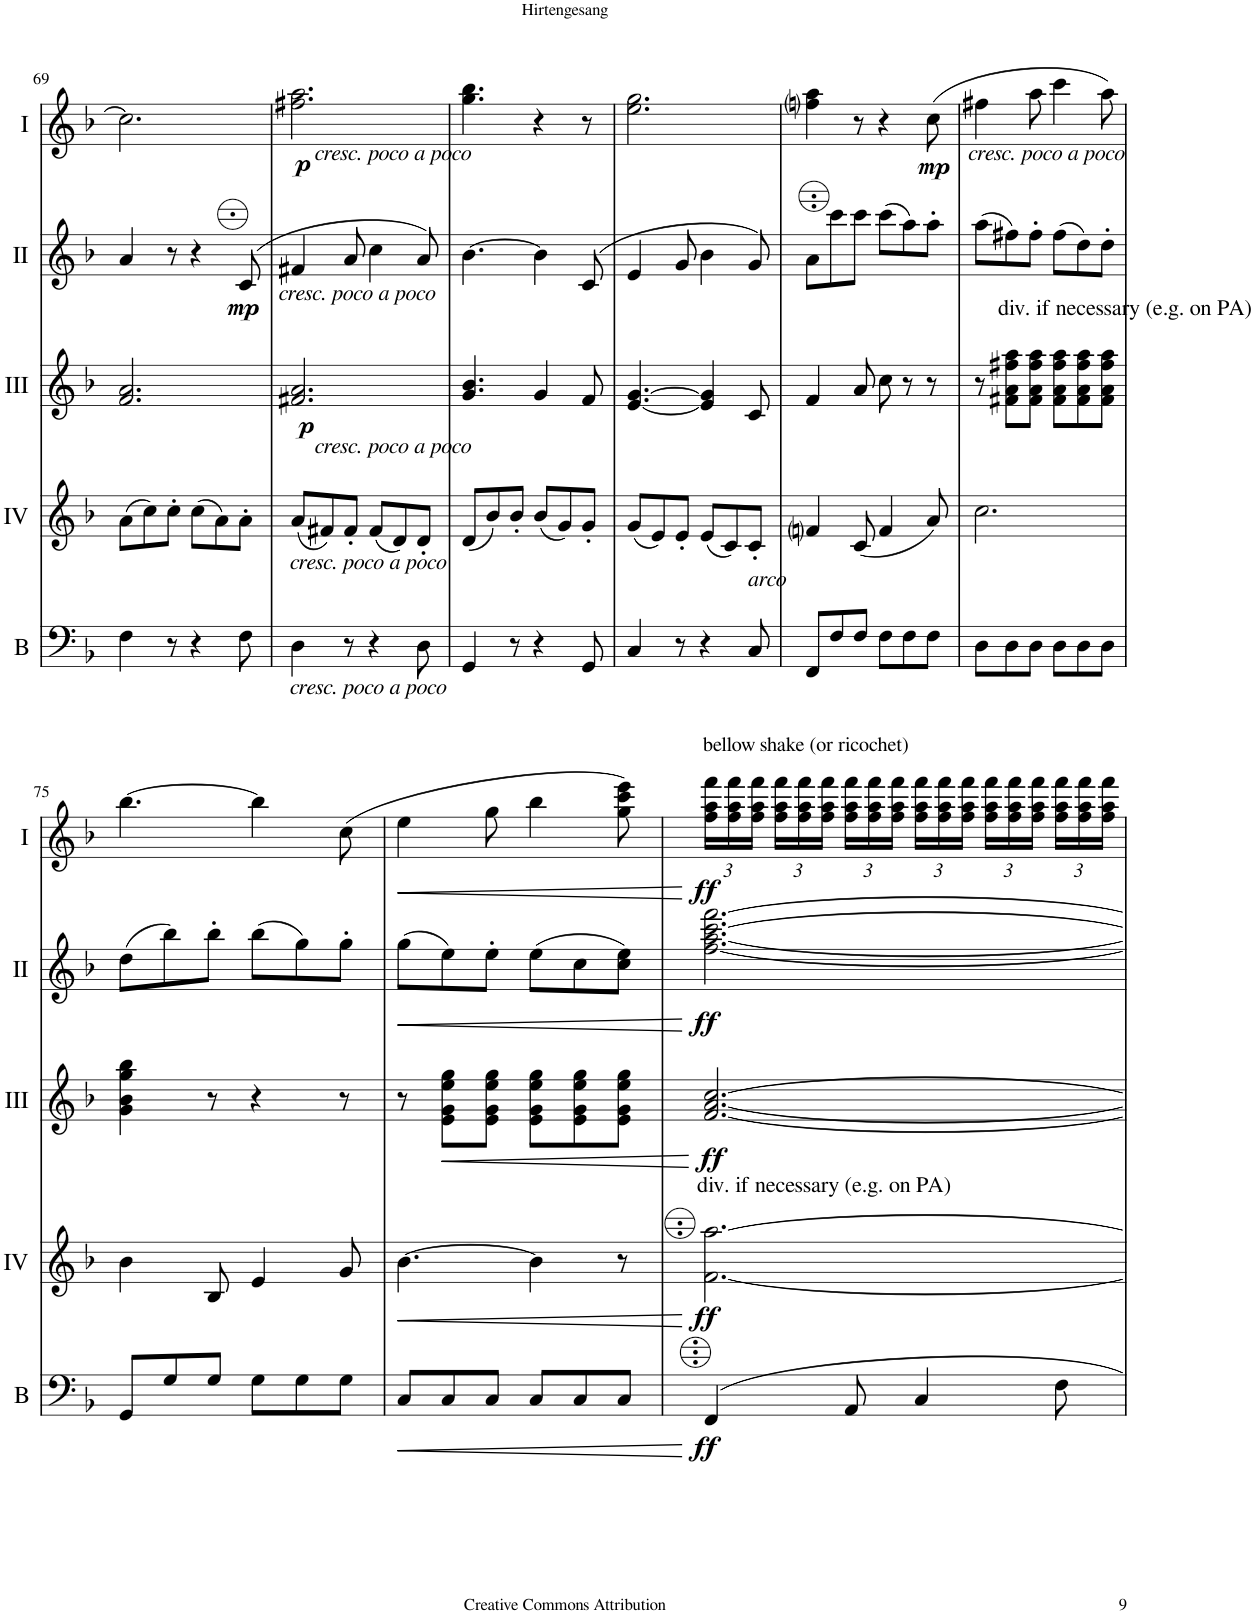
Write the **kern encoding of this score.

**kern	**dynam	**kern	**dynam	**kern	**dynam	**kern	**dynam	**kern	**dynam
*part5	*part5	*part4	*part4	*part3	*part3	*part2	*part2	*part1	*part1
*staff5	*staff5	*staff4	*staff4	*staff3	*staff3	*staff2	*staff2	*staff1	*staff1
*I"Bass	*	*I"Acc. 4	*	*I"Acc. 3	*	*I"Acc. 2	*	*I"Acc. 1	*
*I'B	*	*	*	*	*	*	*	*	*
!!LO:PB:g=z
*clefF4	*	*clefG2	*	*clefG2	*	*clefG2	*	*clefG2	*
*Trd7c12	*	*Trd7c12	*	*Trd7c12	*	*	*	*	*
*k[b-]	*	*k[b-]	*	*k[b-]	*	*k[b-]	*	*k[b-]	*
*M6/8	*	*M6/8	*	*M6/8	*	*M6/8	*	*M6/8	*
=69	=69	=69	=69	=69	=69	=69	=69	=69	=69
4F\	.	(8a\L	.	2.f/ 2.a/	.	4A/	.	2.cc\]	.
.	.	8cc\)	.	.	.	.	.	.	.
8r	.	8cc'\J	.	.	.	8r	.	.	.
4r	.	(8cc\L	.	.	.	4r	.	.	.
.	.	8a\)	.	.	.	.	.	.	.
!	!	!	!	!	!	!	!LO:DY:b	!	!
8F\	.	8a'\J	.	.	.	(8c/	mp	.	.
=70	=70	=70	=70	=70	=70	=70	=70	=70	=70
!	!	!	!	!	!	!	!	!LO:TX:b:i:t=cresc. poco a poco	!
!	!	!	!	!	!	!LO:TX:b:i:t=cresc. poco a poco	!	!	!
!	!	!	!	!LO:TX:b:i:t=cresc. poco a poco	!	!	!	!	!
!	!	!LO:TX:b:i:t=cresc. poco a poco	!	!	!	!	!	!	!
!LO:TX:b:i:t=cresc. poco a poco	!	!	!	!	!	!	!	!	!
!	!	!	!	!	!LO:DY:b	!	!	!	!LO:DY:b
4D\	.	(8a/L	.	2.f#X/ 2.a/	p	4f#X/	.	2.ff#X\ 2.aa\	p
.	.	8f#X/)	.	.	.	.	.	.	.
8r	.	8f#'/J	.	.	.	8a/	.	.	.
4r	.	(8f#/L	.	.	.	4cc\	.	.	.
.	.	8d/)	.	.	.	.	.	.	.
8D\	.	8d'/J	.	.	.	8a/)	.	.	.
=71	=71	=71	=71	=71	=71	=71	=71	=71	=71
4GG/	.	(8d/L	.	4.g/ 4.b-/	.	[4.b-\	.	4.gg\ 4.bb-\	.
.	.	8b-/)	.	.	.	.	.	.	.
8r	.	8b-'/J	.	.	.	.	.	.	.
4r	.	(8b-/L	.	4g/	.	4b-\]	.	4r	.
.	.	8g/)	.	.	.	.	.	.	.
8GG/	.	8g'/J	.	8f/	.	(8c/	.	8r	.
=72	=72	=72	=72	=72	=72	=72	=72	=72	=72
4C/	.	(8g/L	.	[4.e/ [4.g/	.	4e/	.	2.ee\ 2.gg\	.
.	.	8e/)	.	.	.	.	.	.	.
8r	.	8e'/J	.	.	.	8g/	.	.	.
4r	.	(8e/L	.	4e/] 4g/]	.	4b-\	.	.	.
.	.	8c/)	.	.	.	.	.	.	.
!LO:TX:a:i:t=arco	!	!	!	!	!	!	!	!	!
8C/	.	8c'/J	.	8c/	.	8g/)	.	.	.
=73	=73	=73	=73	=73	=73	=73	=73	=73	=73
8FF/L	.	4fni/	.	4f/	.	8a\L	.	4ffni\ 4aa\	.
8F/	.	.	.	.	.	8ccc\	.	.	.
8F/J	.	(8c/	.	8a/	.	8ccc\J	.	8r	.
8F\L	.	4f/	.	8cc\	.	(8ccc\L	.	4r	.
8F\	.	.	.	8r	.	8aa\)	.	.	.
!	!	!	!	!	!	!	!	!	!LO:DY:b
8F\J	.	8a/)	.	8r	.	8aa'\J	.	(8cc\	mp
=74	=74	=74	=74	=74	=74	=74	=74	=74	=74
!	!	!	!	!	!	!	!	!LO:TX:b:i:t=cresc. poco a poco	!
8D\L	.	2.cc\	.	8r	.	(8aa\L	.	4ff#X\	.
!	!	!	!	!LO:TX:a:t=div. if necessary (e.g. on PA)	!	!	!	!	!
8D\	.	.	.	8f#X\ 8a\ 8ff#X\ 8aa\L	.	8ff#X\)	.	.	.
8D\J	.	.	.	8f#\ 8a\ 8ff#\ 8aa\J	.	8ff#'\J	.	8aa\	.
8D\L	.	.	.	8f#\ 8a\ 8ff#\ 8aa\L	.	(8ff#\L	.	4ccc\	.
8D\	.	.	.	8f#\ 8a\ 8ff#\ 8aa\	.	8dd\)	.	.	.
8D\J	.	.	.	8f#\ 8a\ 8ff#\ 8aa\J	.	8dd'\J	.	8aa\)	.
!!LO:LB:g=z
=75	=75	=75	=75	=75	=75	=75	=75	=75	=75
8GG/L	.	4b-\	.	4g\ 4b-\ 4gg\ 4bb-\	.	(8dd\L	.	[4.bb-\	.
8G/	.	.	.	.	.	8bb-\)	.	.	.
8G/J	.	8B-/	.	8r	.	8bb-'\J	.	.	.
8G\L	.	4e/	.	4r	.	(8bb-\L	.	4bb-\]	.
8G\	.	.	.	.	.	8gg\)	.	.	.
8G\J	.	8g/	.	8r	.	8gg'\J	.	(8cc\	.
=76	=76	=76	=76	=76	=76	=76	=76	=76	=76
!	!LO:HP:b	!	!LO:HP:b	!	!	!	!LO:HP:b	!	!LO:HP:b
8C/L	<	[4.b-\	<	8r	.	(8gg\L	<	4ee\	<
!	!	!	!	!	!LO:HP:b	!	!	!	!
8C/	.	.	.	8e\ 8g\ 8ee\ 8gg\L	<	8ee\)	.	.	.
8C/J	.	.	.	8e\ 8g\ 8ee\ 8gg\J	.	8ee'\J	.	8gg\	.
8C/L	.	4b-\]	.	8e\ 8g\ 8ee\ 8gg\L	.	(8ee\L	.	4bb-\	.
8C/	.	.	.	8e\ 8g\ 8ee\ 8gg\	.	8cc\	.	.	.
8C/J	.	8r	.	8e\ 8g\ 8ee\ 8gg\J	.	8cc\ 8ee\J)	.	8gg\ 8ccc\ 8eee\)	.
.	[	.	[	.	[	.	[	.	[
=77	=77	=77	=77	=77	=77	=77	=77	=77	=77
*	*	*	*	*	*	*	*	*Xbrackettup	*
!	!	!	!	!	!	!	!	!LO:TX:a:t=bellow shake (or ricochet)	!
!	!	!LO:TX:a:t=div. if necessary (e.g. on PA)	!	!	!	!	!	!	!
!	!LO:DY:b	!	!LO:DY:b	!	!LO:DY:b	!	!LO:DY:b	!	!LO:DY:b
4FF/	ff	[2.f\ [2.aa\	ff	[2.f/ [2.a/ [2.cc/	ff	[2.ff\ [2.aa\ [2.ccc\ [2.fff\	ff	24ff\ 24aa\ 24fff\LL	ff
.	.	.	.	.	.	.	.	24ff\ 24aa\ 24fff\	.
.	.	.	.	.	.	.	.	24ff\ 24aa\ 24fff\JJ	.
.	.	.	.	.	.	.	.	24ff\ 24aa\ 24fff\LL	.
.	.	.	.	.	.	.	.	24ff\ 24aa\ 24fff\	.
.	.	.	.	.	.	.	.	24ff\ 24aa\ 24fff\JJ	.
8AA/	.	.	.	.	.	.	.	24ff\ 24aa\ 24fff\LL	.
.	.	.	.	.	.	.	.	24ff\ 24aa\ 24fff\	.
.	.	.	.	.	.	.	.	24ff\ 24aa\ 24fff\JJ	.
4C/	.	.	.	.	.	.	.	24ff\ 24aa\ 24fff\LL	.
.	.	.	.	.	.	.	.	24ff\ 24aa\ 24fff\	.
.	.	.	.	.	.	.	.	24ff\ 24aa\ 24fff\JJ	.
.	.	.	.	.	.	.	.	24ff\ 24aa\ 24fff\LL	.
.	.	.	.	.	.	.	.	24ff\ 24aa\ 24fff\	.
.	.	.	.	.	.	.	.	24ff\ 24aa\ 24fff\JJ	.
8F\	.	.	.	.	.	.	.	24ff\ 24aa\ 24fff\LL	.
.	.	.	.	.	.	.	.	24ff\ 24aa\ 24fff\	.
.	.	.	.	.	.	.	.	24ff\ 24aa\ 24fff\JJ	.
=	=	=	=	=	=	=	=	=	=
*-	*-	*-	*-	*-	*-	*-	*-	*-	*-
